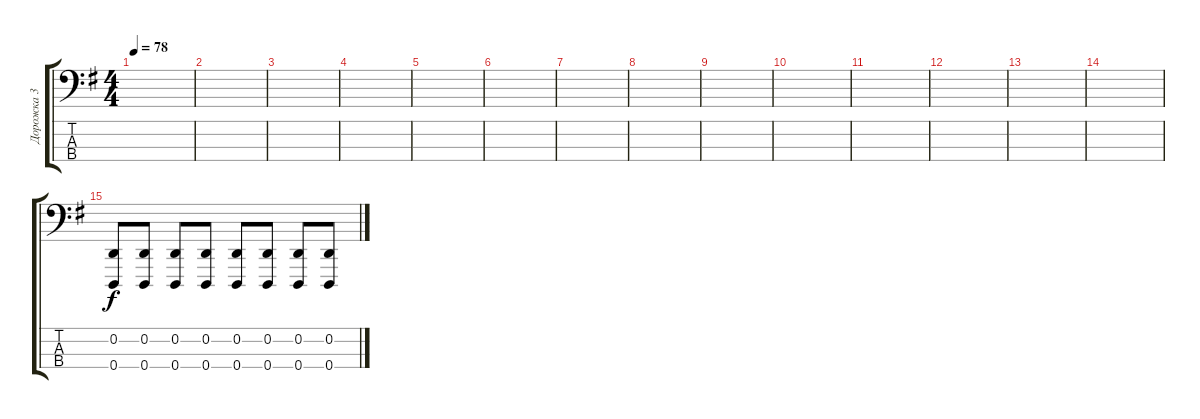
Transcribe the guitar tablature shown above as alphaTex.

\track ("Дорожка 3" "Дорожка 3") {instrument acousticgrandpiano}
\staff {score tabs}
\tuning (G2 D2 A1 D1) {hide}
\ts (4 4)
\tempo 78
\clef f4
\ks g
|
|
|
|
|
|
|
|
|
|
|
|
|
|
(0.2 0.4).8 (0.2 0.4).8 (0.2 0.4).8 (0.2 0.4).8 (0.2 0.4).8 (0.2 0.4).8 (0.2 0.4).8 (0.2 0.4).8
